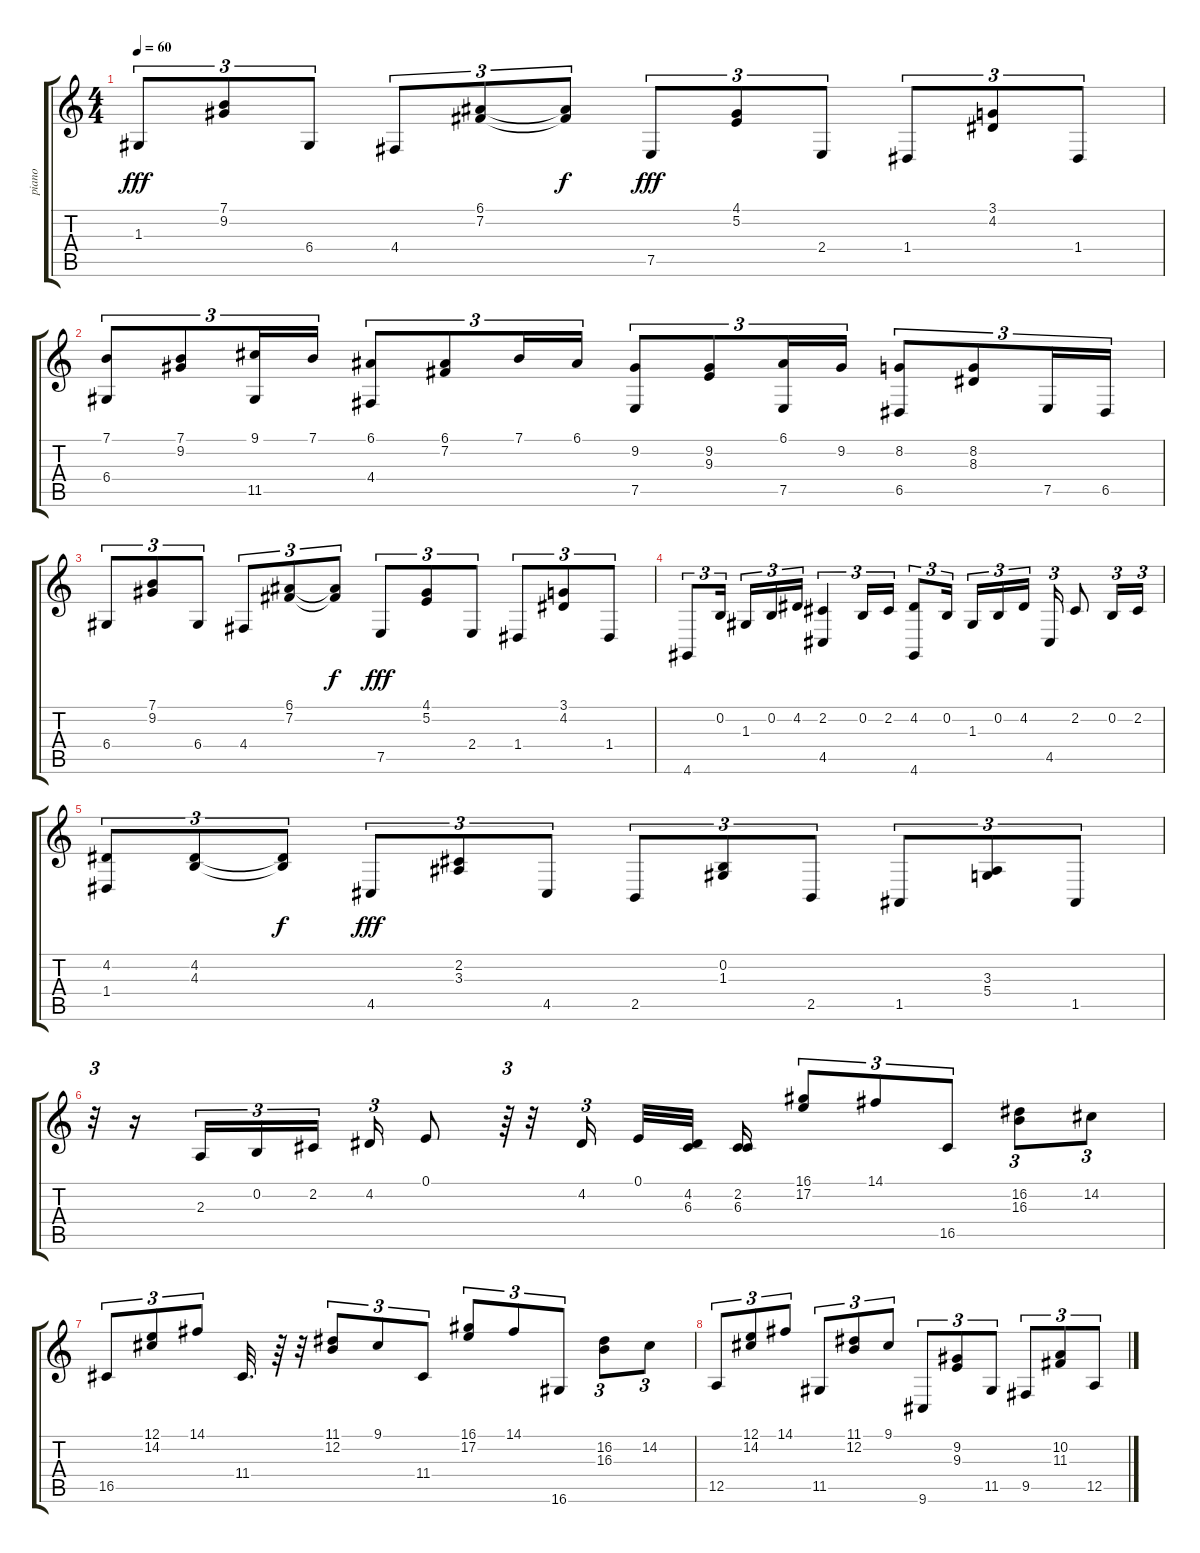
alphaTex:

\track ("piano" "piano") {instrument acousticgrandpiano}
\staff {score tabs}
\tuning (E4 B3 G3 D3 A2 E2) {hide}
\ts (4 4)
\tempo 60
\clef g2
\ks c
1.3.8{tu (3 2) dy fff} (7.1 9.2).8{tu (3 2)} 6.4.8{tu (3 2)} 4.4.8{tu (3 2)} (6.1 7.2).8{tu (3 2)} (6.1{t} 7.2{t}).8{tu (3 2) dy f} 7.5.8{tu (3 2) dy fff} (4.1 5.2).8{tu (3 2)} 2.4.8{tu (3 2)} 1.4.8{tu (3 2)} (3.1 4.2).8{tu (3 2)} 1.4.8{tu (3 2)} |
(7.1 6.4).8{tu (3 2)} (7.1 9.2).8{tu (3 2)} (9.1 11.5).16{tu (3 2)} 7.1.16{tu (3 2)} (6.1 4.4).8{tu (3 2)} (6.1 7.2).8{tu (3 2)} 7.1.16{tu (3 2)} 6.1.16{tu (3 2)} (9.2 7.5).8{tu (3 2)} (9.2 9.3).8{tu (3 2)} (6.1 7.5).16{tu (3 2)} 9.2.16{tu (3 2)} (8.2 6.5).8{tu (3 2)} (8.2 8.3).8{tu (3 2)} 7.5.16{tu (3 2)} 6.5.16{tu (3 2)} |
6.4.8{tu (3 2)} (7.1 9.2).8{tu (3 2)} 6.4.8{tu (3 2)} 4.4.8{tu (3 2)} (6.1 7.2).8{tu (3 2)} (6.1{t} 7.2{t}).8{tu (3 2) dy f} 7.5.8{tu (3 2) dy fff} (4.1 5.2).8{tu (3 2)} 2.4.8{tu (3 2)} 1.4.8{tu (3 2)} (3.1 4.2).8{tu (3 2)} 1.4.8{tu (3 2)} |
4.6.8{tu (3 2)} 0.2.16{tu (3 2) beam splitsecondary} 1.3.16{tu (3 2)} 0.2.16{tu (3 2)} 4.2.16{tu (3 2)} (2.2 4.5).4{tu (3 2)} 0.2.16{tu (3 2)} 2.2.16{tu (3 2)} (4.2 4.6).8{tu (3 2)} 0.2.16{tu (3 2) beam splitsecondary} 1.3.16{tu (3 2)} 0.2.16{tu (3 2)} 4.2.16{tu (3 2)} 4.5.16{tu (3 2)} 2.2.8 0.2.16{tu (3 2)} 2.2.16{tu (3 2)} |
(4.2 1.4).8{tu (3 2)} (4.2 4.3).8{tu (3 2)} (4.2{t} 4.3{t}).8{tu (3 2) dy f} 4.5.8{tu (3 2) dy fff} (2.2 3.3).8{tu (3 2)} 4.5.8{tu (3 2)} 2.5.8{tu (3 2)} (0.2 1.3).8{tu (3 2)} 2.5.8{tu (3 2)} 1.5.8{tu (3 2)} (3.3 5.4).8{tu (3 2)} 1.5.8{tu (3 2)} |
r.32{tu (3 2)} r.16 2.3.16{tu (3 2)} 0.2.16{tu (3 2)} 2.2.16{tu (3 2) beam splitsecondary} 4.2.16{tu (3 2)} 0.1.8 r.64{tu (3 2)} r.32 4.2.16{tu (3 2) beam splitsecondary} 0.1.32 (4.2 6.3).32 (2.2 6.3).16 (16.1 17.2).8{tu (3 2)} 14.1.8{tu (3 2)} 16.5.8{tu (3 2)} (16.2 16.3).8{tu (3 2)} 14.2.8{tu (3 2)} |
16.5.8{tu (3 2)} (12.1 14.2).8{tu (3 2)} 14.1.8{tu (3 2)} 11.4.32{d} r.64 r.32 (11.1 12.2).8{tu (3 2)} 9.1.8{tu (3 2)} 11.4.8{tu (3 2)} (16.1 17.2).8{tu (3 2)} 14.1.8{tu (3 2)} 16.6.8{tu (3 2)} (16.2 16.3).8{tu (3 2)} 14.2.8{tu (3 2)} |
12.5.8{tu (3 2)} (12.1 14.2).8{tu (3 2)} 14.1.8{tu (3 2)} 11.5.8{tu (3 2)} (11.1 12.2).8{tu (3 2)} 9.1.8{tu (3 2)} 9.6.8{tu (3 2)} (9.2 9.3).8{tu (3 2)} 11.5.8{tu (3 2)} 9.5.8{tu (3 2)} (10.2 11.3).8{tu (3 2)} 12.5.8{tu (3 2)}
